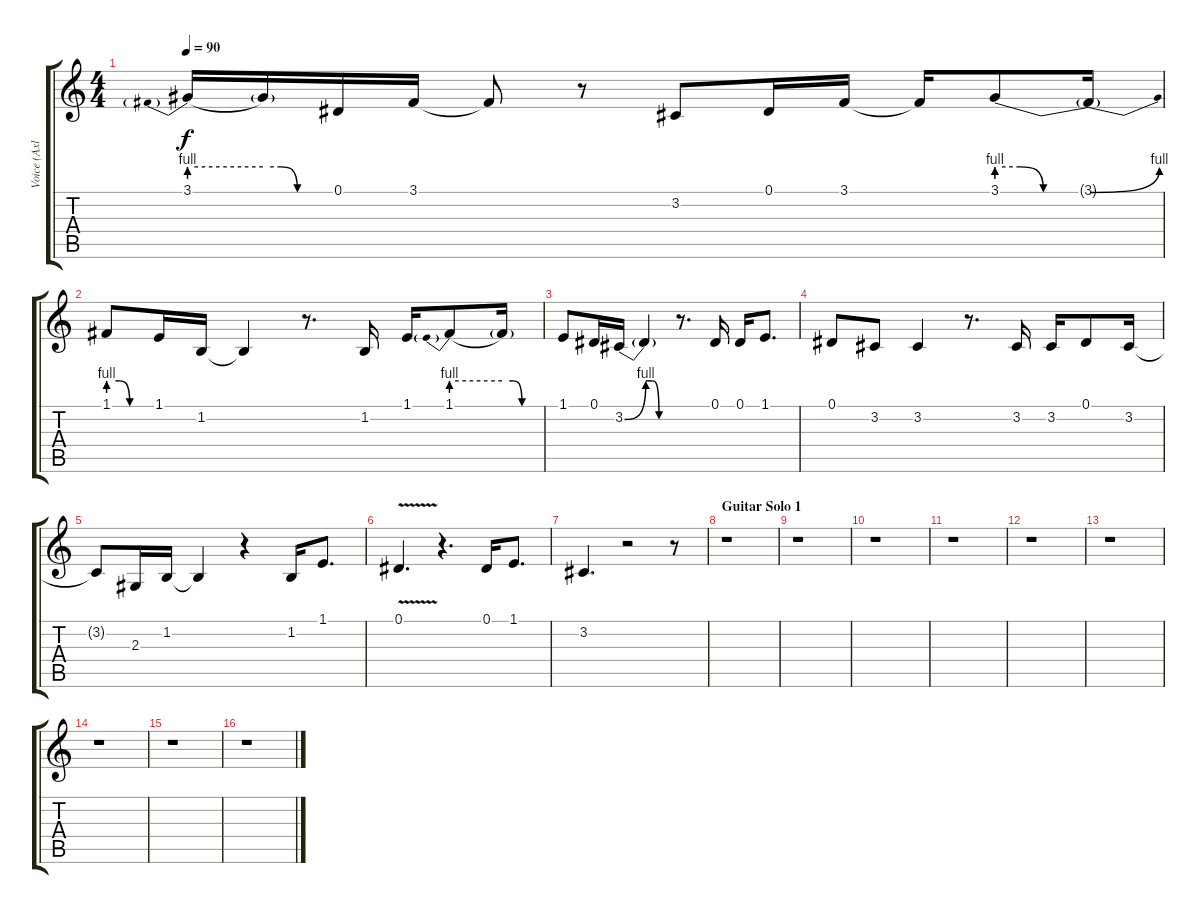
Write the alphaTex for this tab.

\track ("Voice (Axl)" "Voice (Axl") {instrument lead2sawtooth}
\staff {score tabs}
\tuning (Eb4 Bb3 Gb3 Db3 Ab2 Eb2) {hide}
\ts (4 4)
\tempo 90
\clef g2
\ks c
3.1{be (prebend 0 4 60 4)}.16{dy f} 3.1{be (custom 0 4 15 4 30 0 60 0) t}.16 0.1.16 3.1.16 3.1{t}.8 r.8 3.2.8 0.1.16 3.1.16 3.1{t}.16 3.1{be (custom 0 4 15 4 30 0 60 0)}.8 3.1{be (bend 0 0 60 4) t}.16 |
1.1{be (custom 0 4 15 4 30 0 60 0)}.8 1.1.16 1.2.16 1.2{t}.4 r.8{d} 1.2.16 1.1.16 1.1{be (prebend 0 4 60 4)}.8 1.1{be (custom 0 4 15 4 30 0 60 0) t}.16 |
1.1.8 0.1.16 3.2{be (bend 0 0 60 4)}.16 3.2{be (custom 0 4 15 4 30 0 60 0) t}.4 r.8{d} 0.1.16 0.1.16 1.1.8{d} |
0.1.8 3.2.8 3.2.4 r.8{d} 3.2.16 3.2.16 0.1.8 3.2.16 |
3.2{t}.8 2.3.16 1.2.16 1.2{t}.4 r.4 1.2.16 1.1.8{d} |
0.1{v}.4{d} r.4{d} 0.1.16 1.1.8{d} |
3.2.4{d} r.2 r.8 |
\section ("" "Guitar Solo 1")
r.1 |
r.1 |
r.1 |
r.1 |
r.1 |
r.1 |
r.1 |
r.1 |
r.1
